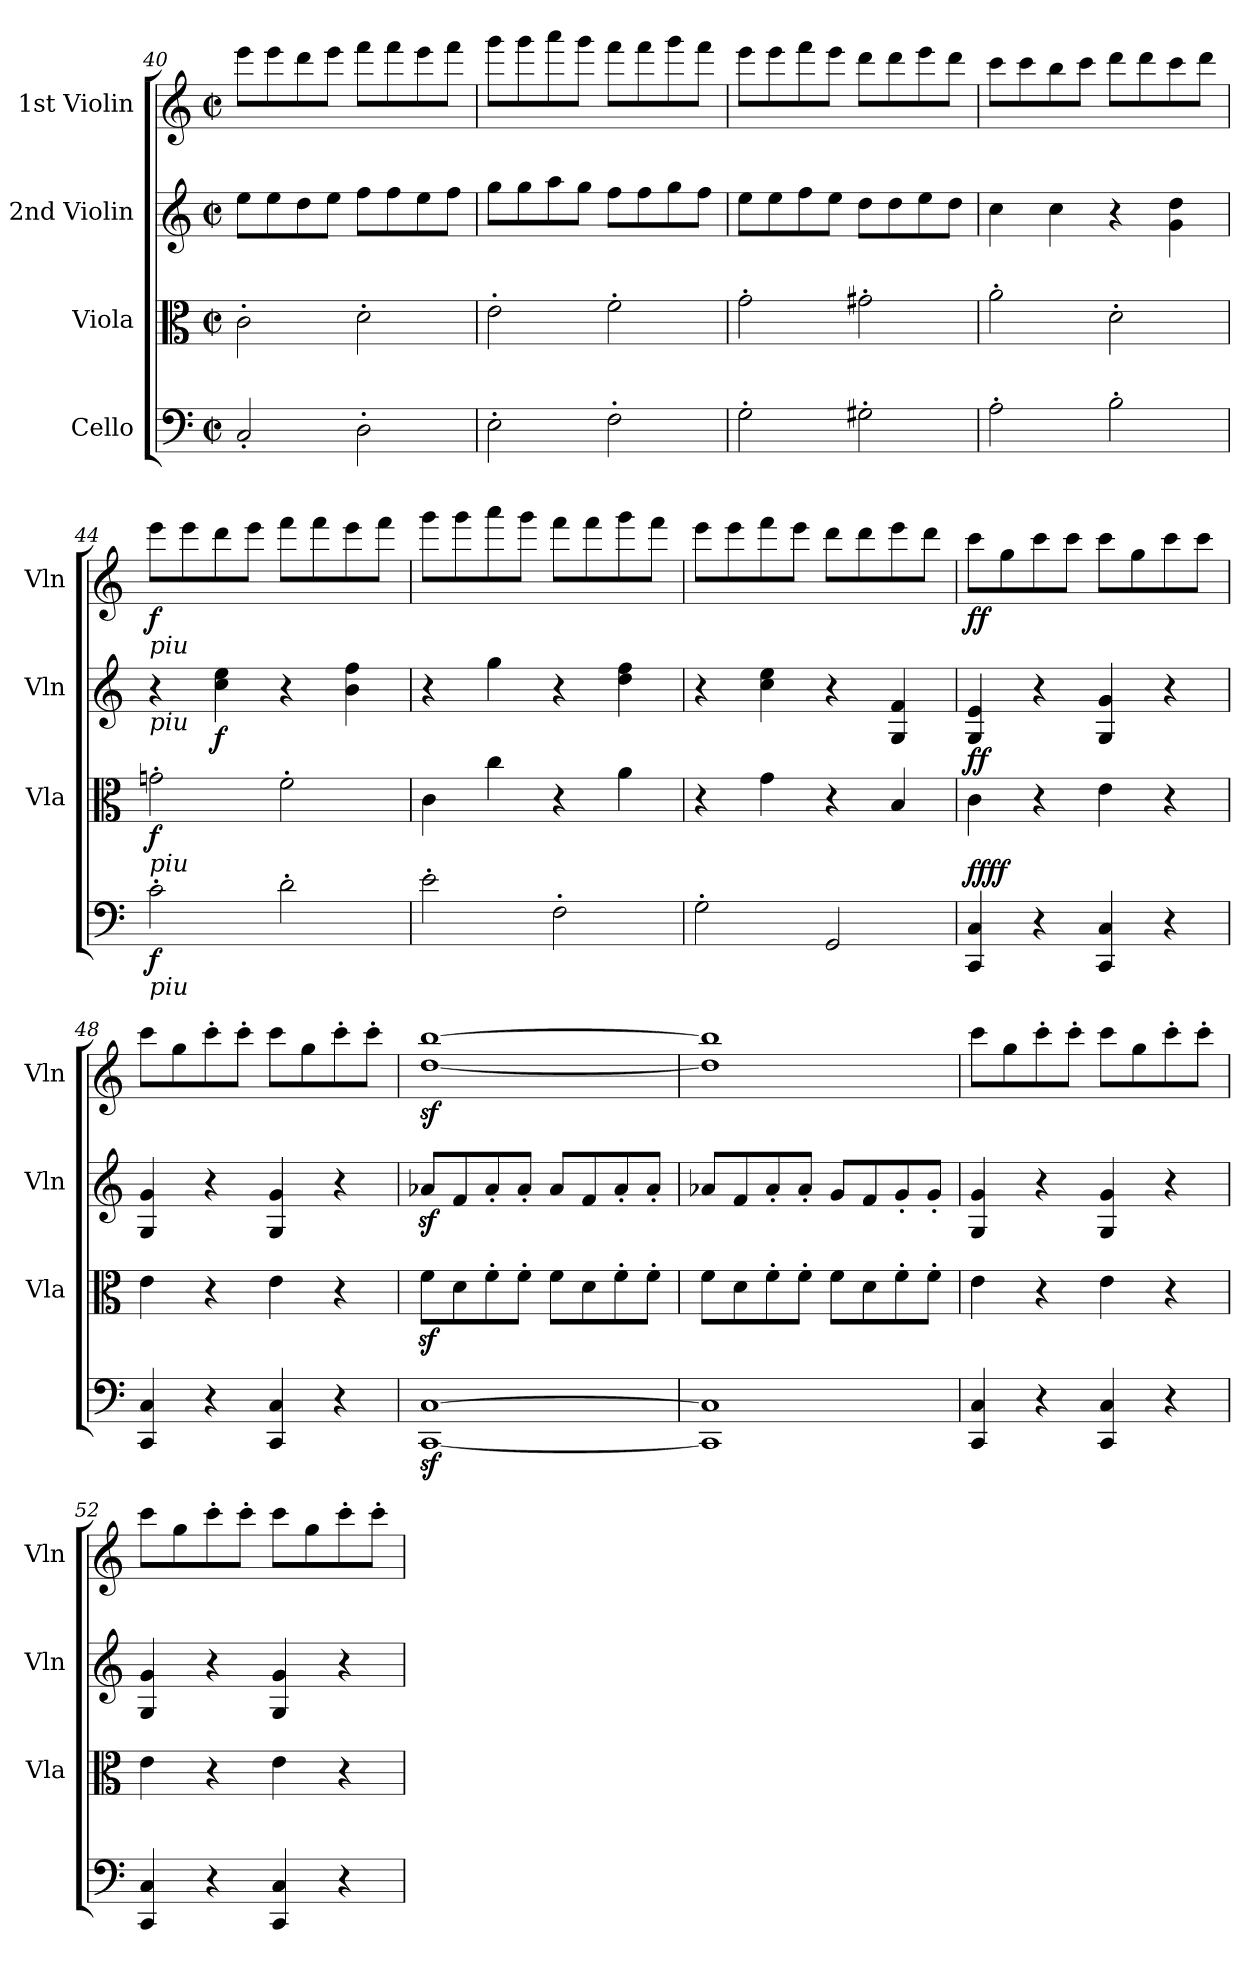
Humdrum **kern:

**kern	**dynam	**kern	**dynam	**kern	**dynam	**kern	**dynam
*part4	*part4	*part3	*part3	*part2	*part2	*part1	*part1
*staff4	*staff4	*staff3	*staff3	*staff2	*staff2	*staff1	*staff1
*I"Cello	*	*I"Viola	*	*I"2nd Violin	*	*I"1st Violin	*
*	*	*I'Vla	*	*I'Vln	*	*I'Vln	*
*clefF4	*	*clefC3	*	*clefG2	*	*clefG2	*
*k[]	*	*k[]	*	*k[]	*	*k[]	*
*M2/2	*	*M2/2	*	*M2/2	*	*M2/2	*
*met(c|)	*	*met(c|)	*	*met(c|)	*	*met(c|)	*
=40	=40	=40	=40	=40	=40	=40	=40
2C'	.	2c'	.	8eeL	.	8eeeL	.
.	.	.	.	8ee	.	8eee	.
.	.	.	.	8dd	.	8ddd	.
.	.	.	.	8eeJ	.	8eeeJ	.
2D'	.	2d'	.	8ffL	.	8fffL	.
.	.	.	.	8ff	.	8fff	.
.	.	.	.	8ee	.	8eee	.
.	.	.	.	8ffJ	.	8fffJ	.
=41	=41	=41	=41	=41	=41	=41	=41
2E'	.	2e'	.	8ggL	.	8gggL	.
.	.	.	.	8gg	.	8ggg	.
.	.	.	.	8aa	.	8aaa	.
.	.	.	.	8ggJ	.	8gggJ	.
2F'	.	2f'	.	8ffL	.	8fffL	.
.	.	.	.	8ff	.	8fff	.
.	.	.	.	8gg	.	8ggg	.
.	.	.	.	8ffJ	.	8fffJ	.
=42	=42	=42	=42	=42	=42	=42	=42
2G'	.	2g'	.	8eeL	.	8eeeL	.
.	.	.	.	8ee	.	8eee	.
.	.	.	.	8ff	.	8fff	.
.	.	.	.	8eeJ	.	8eeeJ	.
2G#X'	.	2g#X'	.	8ddL	.	8dddL	.
.	.	.	.	8dd	.	8ddd	.
.	.	.	.	8ee	.	8eee	.
.	.	.	.	8ddJ	.	8dddJ	.
=43	=43	=43	=43	=43	=43	=43	=43
2A'	.	2a'	.	4cc	.	8cccL	.
.	.	.	.	.	.	8ccc	.
.	.	.	.	4cc	.	8bb	.
.	.	.	.	.	.	8cccJ	.
2B'	.	2d'	.	4r	.	8dddL	.
.	.	.	.	.	.	8ddd	.
.	.	.	.	4g 4dd	.	8ccc	.
.	.	.	.	.	.	8dddJ	.
=44	=44	=44	=44	=44	=44	=44	=44
!	!	!	!	!	!	!LO:TX:b:i:t=piu	!
!	!	!	!	!LO:TX:b:i:t=piu	!	!	!
!	!	!LO:TX:b:i:t=piu	!	!	!	!	!
!LO:TX:b:i:t=piu	!	!	!	!	!	!	!
2c'	f	2gn'	f	4r	.	8eeeL	f
.	.	.	.	.	.	8eee	.
.	.	.	.	4cc 4ee	f	8ddd	.
.	.	.	.	.	.	8eeeJ	.
2d'	.	2f'	.	4r	.	8fffL	.
.	.	.	.	.	.	8fff	.
.	.	.	.	4b 4ff	.	8eee	.
.	.	.	.	.	.	8fffJ	.
=45	=45	=45	=45	=45	=45	=45	=45
2e'	.	4c	.	4r	.	8gggL	.
.	.	.	.	.	.	8ggg	.
.	.	4cc	.	4gg	.	8aaa	.
.	.	.	.	.	.	8gggJ	.
2F'	.	4r	.	4r	.	8fffL	.
.	.	.	.	.	.	8fff	.
.	.	4a	.	4dd 4ff	.	8ggg	.
.	.	.	.	.	.	8fffJ	.
=46	=46	=46	=46	=46	=46	=46	=46
2G'	.	4r	.	4r	.	8eeeL	.
.	.	.	.	.	.	8eee	.
.	.	4g	.	4cc 4ee	.	8fff	.
.	.	.	.	.	.	8eeeJ	.
2GG	.	4r	.	4r	.	8dddL	.
.	.	.	.	.	.	8ddd	.
.	.	4B	.	4G 4f	.	8eee	.
.	.	.	.	.	.	8dddJ	.
=47	=47	=47	=47	=47	=47	=47	=47
!	!LO:DY:a	!	!LO:DY:a	!	!	!	!
4CC 4C	ffff	4c	ff	4G 4e	.	8cccL	ff
.	.	.	.	.	.	8gg	.
4r	.	4r	.	4r	.	8ccc	.
.	.	.	.	.	.	8cccJ	.
4CC 4C	.	4e	.	4G 4g	.	8cccL	.
.	.	.	.	.	.	8gg	.
4r	.	4r	.	4r	.	8ccc	.
.	.	.	.	.	.	8cccJ	.
=48	=48	=48	=48	=48	=48	=48	=48
4CC 4C	.	4e	.	4G 4g	.	8cccL	.
.	.	.	.	.	.	8gg	.
4r	.	4r	.	4r	.	8ccc'	.
.	.	.	.	.	.	8ccc'J	.
4CC 4C	.	4e	.	4G 4g	.	8cccL	.
.	.	.	.	.	.	8gg	.
4r	.	4r	.	4r	.	8ccc'	.
.	.	.	.	.	.	8ccc'J	.
=49	=49	=49	=49	=49	=49	=49	=49
[1CCz [1Cz	.	8fzL	.	8a-XzL	.	[1ddz [1bbz	.
.	.	8d	.	8f	.	.	.
.	.	8f'	.	8a-'	.	.	.
.	.	8f'J	.	8a-'J	.	.	.
.	.	8fL	.	8a-L	.	.	.
.	.	8d	.	8f	.	.	.
.	.	8f'	.	8a-'	.	.	.
.	.	8f'J	.	8a-'J	.	.	.
=50	=50	=50	=50	=50	=50	=50	=50
1CC] 1C]	.	8fL	.	8a-XL	.	1dd] 1bb]	.
.	.	8d	.	8f	.	.	.
.	.	8f'	.	8a-'	.	.	.
.	.	8f'J	.	8a-'J	.	.	.
.	.	8fL	.	8gL	.	.	.
.	.	8d	.	8f	.	.	.
.	.	8f'	.	8g'	.	.	.
.	.	8f'J	.	8g'J	.	.	.
=51	=51	=51	=51	=51	=51	=51	=51
4CC 4C	.	4e	.	4G 4g	.	8cccL	.
.	.	.	.	.	.	8gg	.
4r	.	4r	.	4r	.	8ccc'	.
.	.	.	.	.	.	8ccc'J	.
4CC 4C	.	4e	.	4G 4g	.	8cccL	.
.	.	.	.	.	.	8gg	.
4r	.	4r	.	4r	.	8ccc'	.
.	.	.	.	.	.	8ccc'J	.
=52	=52	=52	=52	=52	=52	=52	=52
4CC 4C	.	4e	.	4G 4g	.	8cccL	.
.	.	.	.	.	.	8gg	.
4r	.	4r	.	4r	.	8ccc'	.
.	.	.	.	.	.	8ccc'J	.
4CC 4C	.	4e	.	4G 4g	.	8cccL	.
.	.	.	.	.	.	8gg	.
4r	.	4r	.	4r	.	8ccc'	.
.	.	.	.	.	.	8ccc'J	.
=	=	=	=	=	=	=	=
*-	*-	*-	*-	*-	*-	*-	*-
